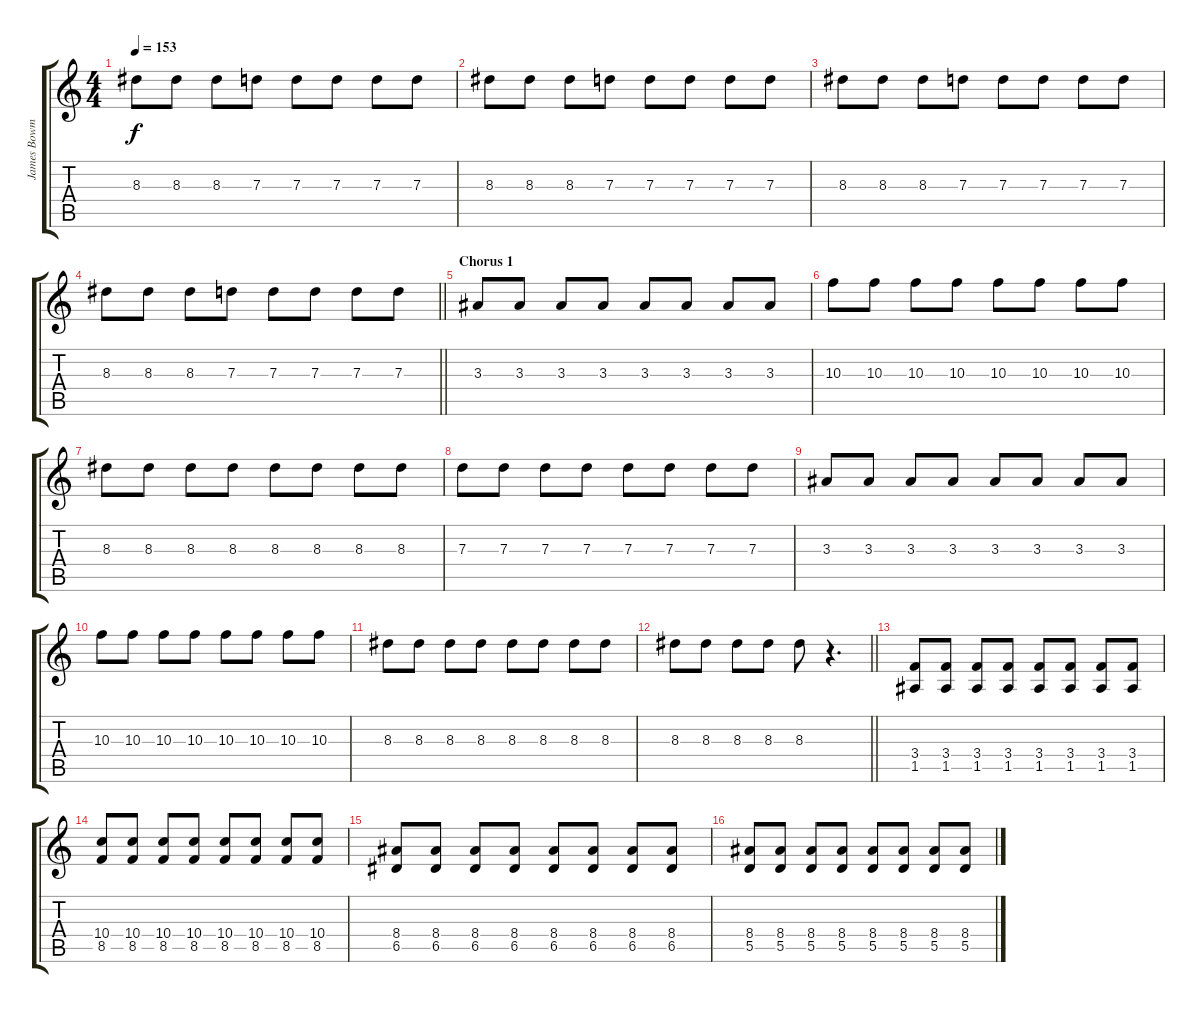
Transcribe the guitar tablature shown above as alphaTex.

\track ("James Bowman (Lead Guitar)" "James Bowm") {instrument overdrivenguitar}
\staff {score tabs}
\tuning (E4 B3 G3 D3 A2 E2) {hide}
\ts (4 4)
\tempo 153
\clef g2
\ks c
8.3.8{dy f} 8.3.8 8.3.8 7.3.8 7.3.8 7.3.8 7.3.8 7.3.8 |
8.3.8 8.3.8 8.3.8 7.3.8 7.3.8 7.3.8 7.3.8 7.3.8 |
8.3.8 8.3.8 8.3.8 7.3.8 7.3.8 7.3.8 7.3.8 7.3.8 |
\barLineRight lightlight
8.3.8 8.3.8 8.3.8 7.3.8 7.3.8 7.3.8 7.3.8 7.3.8 |
\section ("" "Chorus 1")
3.3.8 3.3.8 3.3.8 3.3.8 3.3.8 3.3.8 3.3.8 3.3.8 |
10.3.8 10.3.8 10.3.8 10.3.8 10.3.8 10.3.8 10.3.8 10.3.8 |
8.3.8 8.3.8 8.3.8 8.3.8 8.3.8 8.3.8 8.3.8 8.3.8 |
7.3.8 7.3.8 7.3.8 7.3.8 7.3.8 7.3.8 7.3.8 7.3.8 |
3.3.8 3.3.8 3.3.8 3.3.8 3.3.8 3.3.8 3.3.8 3.3.8 |
10.3.8 10.3.8 10.3.8 10.3.8 10.3.8 10.3.8 10.3.8 10.3.8 |
8.3.8 8.3.8 8.3.8 8.3.8 8.3.8 8.3.8 8.3.8 8.3.8 |
\barLineRight lightlight
8.3.8 8.3.8 8.3.8 8.3.8 8.3.8 r.4{d} |
(3.4 1.5).8 (3.4 1.5).8 (3.4 1.5).8 (3.4 1.5).8 (3.4 1.5).8 (3.4 1.5).8 (3.4 1.5).8 (3.4 1.5).8 |
(10.4 8.5).8 (10.4 8.5).8 (10.4 8.5).8 (10.4 8.5).8 (10.4 8.5).8 (10.4 8.5).8 (10.4 8.5).8 (10.4 8.5).8 |
(8.4 6.5).8 (8.4 6.5).8 (8.4 6.5).8 (8.4 6.5).8 (8.4 6.5).8 (8.4 6.5).8 (8.4 6.5).8 (8.4 6.5).8 |
(8.4 5.5).8 (8.4 5.5).8 (8.4 5.5).8 (8.4 5.5).8 (8.4 5.5).8 (8.4 5.5).8 (8.4 5.5).8 (8.4 5.5).8
